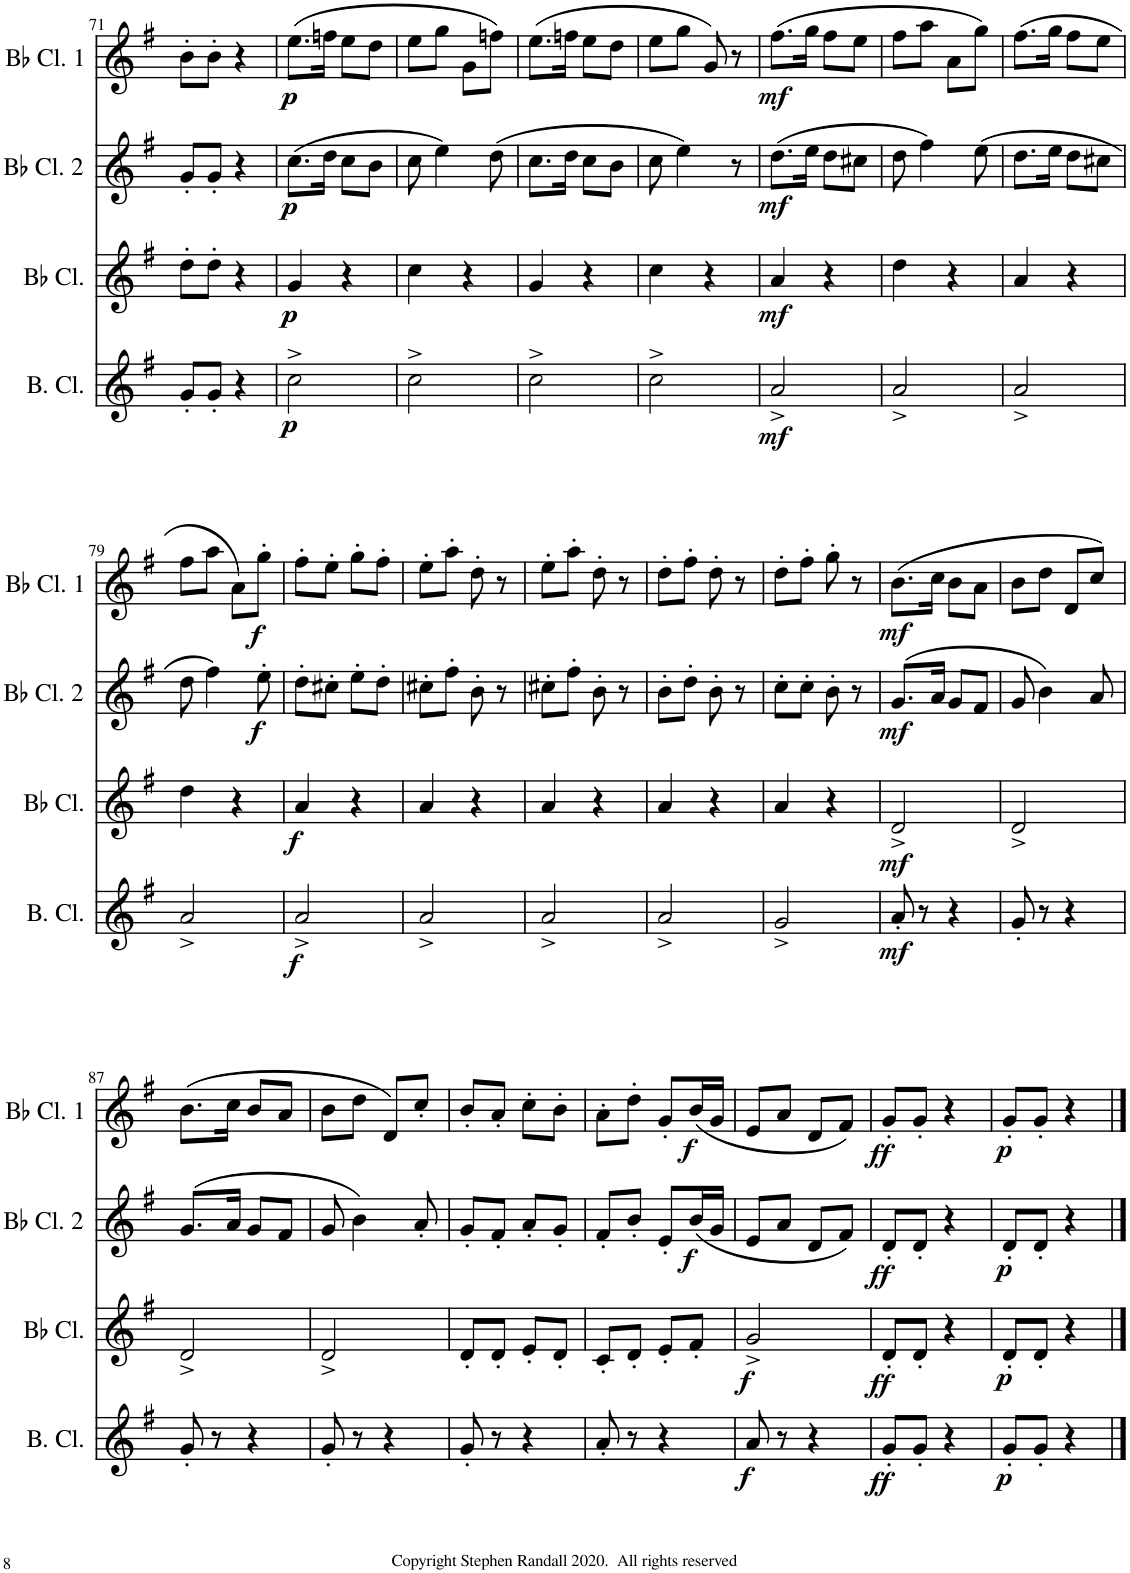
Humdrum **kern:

**kern	**dynam	**kern	**dynam	**kern	**dynam	**kern	**dynam
*part4	*part4	*part3	*part3	*part2	*part2	*part1	*part1
*staff4	*staff4	*staff3	*staff3	*staff2	*staff2	*staff1	*staff1
*I"Bass Clarinet	*	*I"Bb Clarinet	*	*I"Bb Clarinet 2	*	*I"Bb Clarinet 1	*
*I'B. Cl.	*	*I'Bb Cl.	*	*I'Bb Cl. 2	*	*I'Bb Cl. 1	*
!!LO:PB:g=z
*clefG2	*	*clefG2	*	*clefG2	*	*clefG2	*
*Trd8c14	*	*Trd1c2	*	*Trd1c2	*	*Trd1c2	*
*k[f#]	*	*k[f#]	*	*k[f#]	*	*k[f#]	*
*M2/4	*	*M2/4	*	*M2/4	*	*M2/4	*
=71	=71	=71	=71	=71	=71	=71	=71
8g'/L	.	8dd'\L	.	8g'/L	.	8b'\L	.
8g'/J	.	8dd'\J	.	8g'/J	.	8b'\J	.
4r	.	4r	.	4r	.	4r	.
=72	=72	=72	=72	=72	=72	=72	=72
!	!LO:DY:b	!	!LO:DY:b	!	!LO:DY:b	!	!LO:DY:b
2cc^\	p	4g/	p	(8.cc\L	p	(8.ee\L	p
.	.	.	.	16dd\Jk	.	16ffn\Jk	.
.	.	4r	.	8cc\L	.	8ee\L	.
.	.	.	.	8b\J	.	8dd\J	.
=73	=73	=73	=73	=73	=73	=73	=73
2cc^\	.	4cc\	.	8cc\	.	8ee\L	.
.	.	.	.	4ee\)	.	8gg\J	.
.	.	4r	.	.	.	8g\L	.
.	.	.	.	(8dd\	.	8ffn\J)	.
=74	=74	=74	=74	=74	=74	=74	=74
2cc^\	.	4g/	.	8.cc\L	.	(8.ee\L	.
.	.	.	.	16dd\Jk	.	16ffn\Jk	.
.	.	4r	.	8cc\L	.	8ee\L	.
.	.	.	.	8b\J	.	8dd\J	.
=75	=75	=75	=75	=75	=75	=75	=75
2cc^\	.	4cc\	.	8cc\	.	8ee\L	.
.	.	.	.	4ee\)	.	8gg\J	.
.	.	4r	.	.	.	8g/)	.
.	.	.	.	8r	.	8r	.
=76	=76	=76	=76	=76	=76	=76	=76
!	!LO:DY:b	!	!LO:DY:b	!	!LO:DY:b	!	!LO:DY:b
2a^/	mf	4a/	mf	(8.dd\L	mf	(8.ff#\L	mf
.	.	.	.	16ee\Jk	.	16gg\Jk	.
.	.	4r	.	8dd\L	.	8ff#\L	.
.	.	.	.	8cc#X\J	.	8ee\J	.
=77	=77	=77	=77	=77	=77	=77	=77
2a^/	.	4dd\	.	8dd\	.	8ff#\L	.
.	.	.	.	4ff#\)	.	8aa\J	.
.	.	4r	.	.	.	8a\L	.
.	.	.	.	(8ee\	.	8gg\J)	.
=78	=78	=78	=78	=78	=78	=78	=78
2a^/	.	4a/	.	8.dd\L	.	(8.ff#\L	.
.	.	.	.	16ee\Jk	.	16gg\Jk	.
.	.	4r	.	8dd\L	.	8ff#\L	.
.	.	.	.	8cc#X\J	.	8ee\J	.
!!LO:LB:g=z
=79	=79	=79	=79	=79	=79	=79	=79
2a^/	.	4dd\	.	8dd\	.	8ff#\L	.
.	.	.	.	4ff#\)	.	8aa\J	.
.	.	4r	.	.	.	8a\L)	.
!	!	!	!	!	!LO:DY:b	!	!LO:DY:b
.	.	.	.	8ee'\	f	8gg'\J	f
=80	=80	=80	=80	=80	=80	=80	=80
!	!LO:DY:b	!	!LO:DY:b	!	!	!	!
2a^/	f	4a/	f	8dd'\L	.	8ff#'\L	.
.	.	.	.	8cc#X'\J	.	8ee'\J	.
.	.	4r	.	8ee'\L	.	8gg'\L	.
.	.	.	.	8dd'\J	.	8ff#'\J	.
=81	=81	=81	=81	=81	=81	=81	=81
2a^/	.	4a/	.	8cc#X'\L	.	8ee'\L	.
.	.	.	.	8ff#'\J	.	8aa'\J	.
.	.	4r	.	8b'\	.	8dd'\	.
.	.	.	.	8r	.	8r	.
=82	=82	=82	=82	=82	=82	=82	=82
2a^/	.	4a/	.	8cc#X'\L	.	8ee'\L	.
.	.	.	.	8ff#'\J	.	8aa'\J	.
.	.	4r	.	8b'\	.	8dd'\	.
.	.	.	.	8r	.	8r	.
=83	=83	=83	=83	=83	=83	=83	=83
2a^/	.	4a/	.	8b'\L	.	8dd'\L	.
.	.	.	.	8dd'\J	.	8ff#'\J	.
.	.	4r	.	8b'\	.	8dd'\	.
.	.	.	.	8r	.	8r	.
=84	=84	=84	=84	=84	=84	=84	=84
2g^/	.	4a/	.	8cc'\L	.	8dd'\L	.
.	.	.	.	8cc'\J	.	8ff#'\J	.
.	.	4r	.	8b'\	.	8gg'\	.
.	.	.	.	8r	.	8r	.
=85	=85	=85	=85	=85	=85	=85	=85
!	!LO:DY:b	!	!LO:DY:b	!	!LO:DY:b	!	!LO:DY:b
8a'/	mf	2d^/	mf	(8.g/L	mf	(8.b\L	mf
8r	.	.	.	.	.	.	.
.	.	.	.	16a/Jk	.	16cc\Jk	.
4r	.	.	.	8g/L	.	8b\L	.
.	.	.	.	8f#/J	.	8a\J	.
=86	=86	=86	=86	=86	=86	=86	=86
8g'/	.	2d^/	.	8g/	.	8b\L	.
8r	.	.	.	4b\)	.	8dd\J	.
4r	.	.	.	.	.	8d/L	.
.	.	.	.	8a/	.	8cc/J)	.
!!LO:LB:g=z
=87	=87	=87	=87	=87	=87	=87	=87
8g'/	.	2d^/	.	(8.g/L	.	(8.b\L	.
8r	.	.	.	.	.	.	.
.	.	.	.	16a/Jk	.	16cc\Jk	.
4r	.	.	.	8g/L	.	8b/L	.
.	.	.	.	8f#/J	.	8a/J	.
=88	=88	=88	=88	=88	=88	=88	=88
8g'/	.	2d^/	.	8g/	.	8b\L	.
8r	.	.	.	4b\)	.	8dd\J	.
4r	.	.	.	.	.	8d/L)	.
.	.	.	.	8a'/	.	8cc'/J	.
=89	=89	=89	=89	=89	=89	=89	=89
8g'/	.	8d'/L	.	8g'/L	.	8b'/L	.
8r	.	8d'/J	.	8f#'/J	.	8a'/J	.
4r	.	8e'/L	.	8a'/L	.	8cc'\L	.
.	.	8d'/J	.	8g'/J	.	8b'\J	.
=90	=90	=90	=90	=90	=90	=90	=90
8a'/	.	8c'/L	.	8f#'/L	.	8a'\L	.
8r	.	8d'/J	.	8b'/J	.	8dd'\J	.
4r	.	8e'/L	.	8e'/L	.	8g'/L	.
!	!	!	!	!	!LO:DY:b	!	!LO:DY:b
.	.	8f#'/J	.	(16b/L	f	(16b/L	f
.	.	.	.	16g/JJ	.	16g/JJ	.
=91	=91	=91	=91	=91	=91	=91	=91
!	!LO:DY:b	!	!LO:DY:b	!	!	!	!
8a/	f	2g^/	f	8e/L	.	8e/L	.
8r	.	.	.	8a/J	.	8a/J	.
4r	.	.	.	8d/L	.	8d/L	.
.	.	.	.	8f#/J)	.	8f#/J)	.
=92	=92	=92	=92	=92	=92	=92	=92
!	!LO:DY:b	!	!LO:DY:b	!	!LO:DY:b	!	!LO:DY:b
8g'/L	ff	8d'/L	ff	8d'/L	ff	8g'/L	ff
8g'/J	.	8d'/J	.	8d'/J	.	8g'/J	.
4r	.	4r	.	4r	.	4r	.
=93	=93	=93	=93	=93	=93	=93	=93
!	!LO:DY:b	!	!LO:DY:b	!	!LO:DY:b	!	!LO:DY:b
8g'/L	p	8d'/L	p	8d'/L	p	8g'/L	p
8g'/J	.	8d'/J	.	8d'/J	.	8g'/J	.
4r	.	4r	.	4r	.	4r	.
==	==	==	==	==	==	==	==
*-	*-	*-	*-	*-	*-	*-	*-
